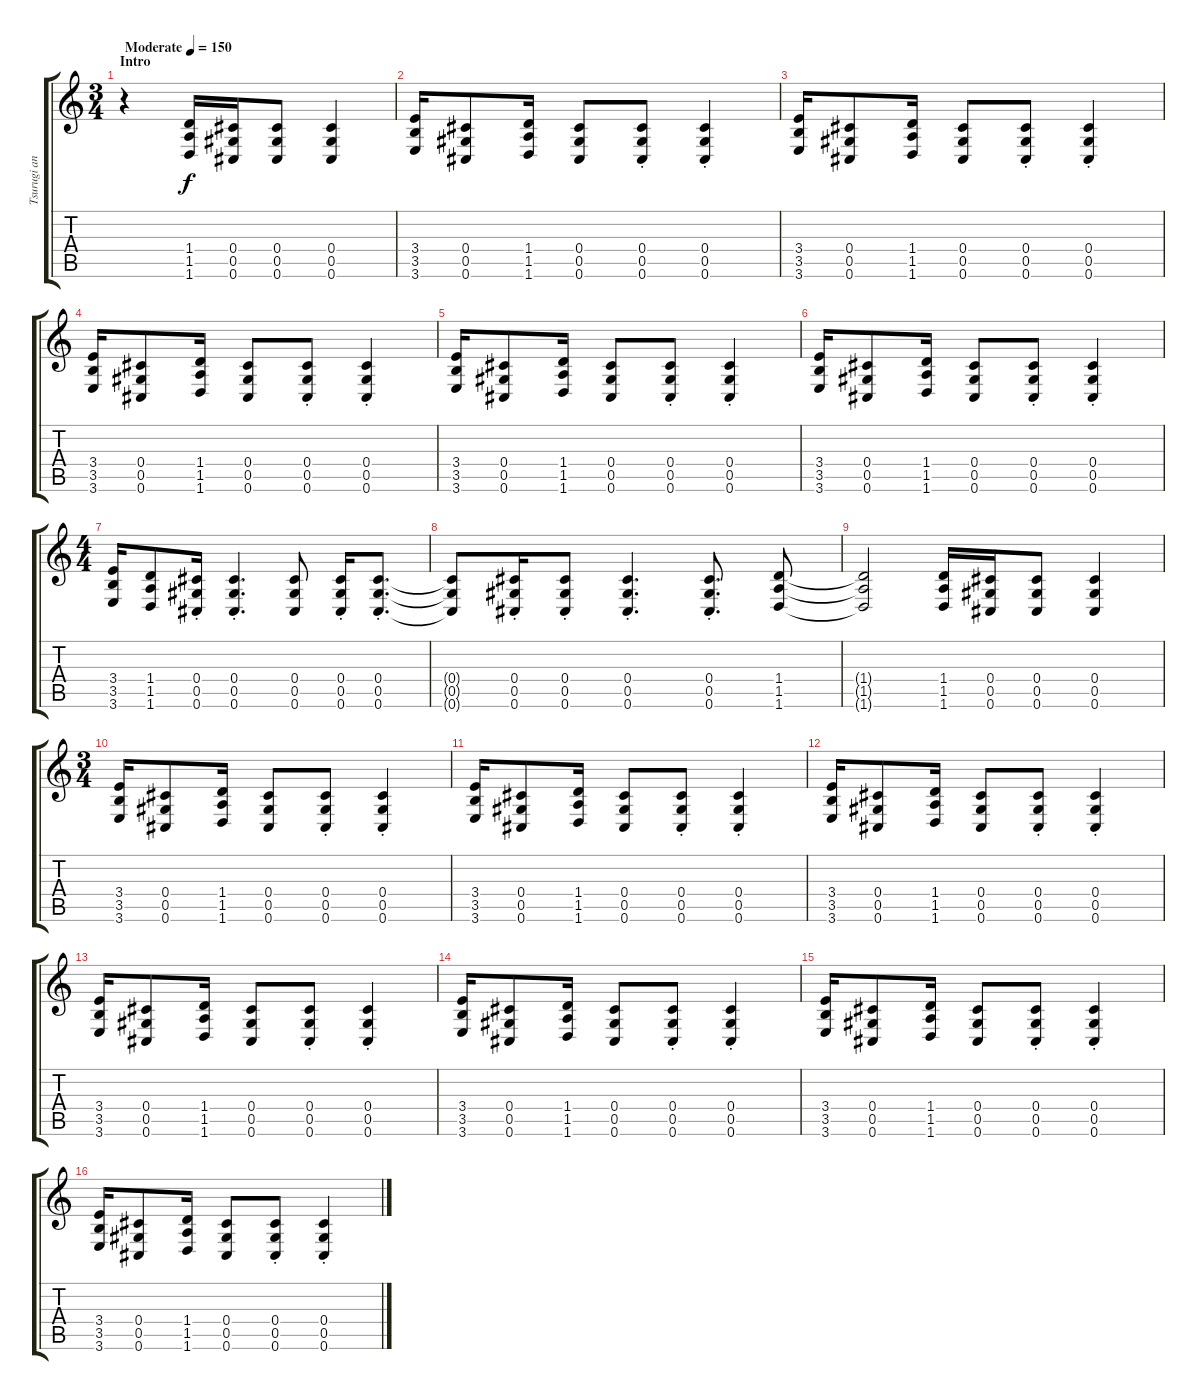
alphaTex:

\track ("Tsurugi and Mizuki Combined" "Tsurugi an") {instrument distortionguitar}
\staff {score tabs}
\tuning (Eb4 Bb3 Gb3 Db3 Ab2 Db2) {hide}
\ts (3 4)
\section ("" "Intro")
\tempo (150 "Moderate")
\clef g2
\ks c
r.4{dy f instrument distortionguitar} (1.4 1.5 1.6).16 (0.4 0.5 0.6).16 (0.4 0.5 0.6).8 (0.4 0.5 0.6).4 |
(3.4 3.5 3.6).16 (0.4 0.5 0.6).8 (1.4 1.5 1.6).16 (0.4 0.5 0.6).8 (0.4 0.5 0.6{st}).8 (0.4{st} 0.5 0.6).4 |
(3.4 3.5 3.6).16 (0.4 0.5 0.6).8 (1.4 1.5 1.6).16 (0.4 0.5 0.6).8 (0.4 0.5 0.6{st}).8 (0.4{st} 0.5 0.6).4 |
(3.4 3.5 3.6).16 (0.4 0.5 0.6).8 (1.4 1.5 1.6).16 (0.4 0.5 0.6).8 (0.4 0.5 0.6{st}).8 (0.4{st} 0.5 0.6).4 |
(3.4 3.5 3.6).16 (0.4 0.5 0.6).8 (1.4 1.5 1.6).16 (0.4 0.5 0.6).8 (0.4 0.5 0.6{st}).8 (0.4{st} 0.5 0.6).4 |
(3.4 3.5 3.6).16 (0.4 0.5 0.6).8 (1.4 1.5 1.6).16 (0.4 0.5 0.6).8 (0.4 0.5 0.6{st}).8 (0.4{st} 0.5 0.6).4 |
\ts (4 4)
(3.4 3.5 3.6).16 (1.4 1.5 1.6).8 (0.4 0.5{st} 0.6).16 (0.4 0.5{st} 0.6).4{d} (0.4 0.5 0.6).8 (0.4{st} 0.5 0.6).16 (0.4{st} 0.5 0.6).8{d} |
(0.4{t} 0.5{t} 0.6{t}).8 (0.4{st} 0.5 0.6).16 (0.4{st} 0.5 0.6).8 (0.4 0.5 0.6{st}).4{d} (0.4 0.5 0.6{st}).8{d} (1.4 1.5 1.6).8 |
(1.4{t} 1.5{t} 1.6{t}).2 (1.4 1.5 1.6).16 (0.4 0.5 0.6).16 (0.4 0.5 0.6).8 (0.4 0.5 0.6).4 |
\ts (3 4)
(3.4 3.5 3.6).16 (0.4 0.5 0.6).8 (1.4 1.5 1.6).16 (0.4 0.5 0.6).8 (0.4 0.5 0.6{st}).8 (0.4{st} 0.5 0.6).4 |
(3.4 3.5 3.6).16 (0.4 0.5 0.6).8 (1.4 1.5 1.6).16 (0.4 0.5 0.6).8 (0.4 0.5 0.6{st}).8 (0.4{st} 0.5 0.6).4 |
(3.4 3.5 3.6).16 (0.4 0.5 0.6).8 (1.4 1.5 1.6).16 (0.4 0.5 0.6).8 (0.4 0.5 0.6{st}).8 (0.4{st} 0.5 0.6).4 |
(3.4 3.5 3.6).16 (0.4 0.5 0.6).8 (1.4 1.5 1.6).16 (0.4 0.5 0.6).8 (0.4 0.5 0.6{st}).8 (0.4{st} 0.5 0.6).4 |
(3.4 3.5 3.6).16 (0.4 0.5 0.6).8 (1.4 1.5 1.6).16 (0.4 0.5 0.6).8 (0.4 0.5 0.6{st}).8 (0.4{st} 0.5 0.6).4 |
(3.4 3.5 3.6).16 (0.4 0.5 0.6).8 (1.4 1.5 1.6).16 (0.4 0.5 0.6).8 (0.4 0.5 0.6{st}).8 (0.4{st} 0.5 0.6).4 |
(3.4 3.5 3.6).16 (0.4 0.5 0.6).8 (1.4 1.5 1.6).16 (0.4 0.5 0.6).8 (0.4 0.5 0.6{st}).8 (0.4{st} 0.5 0.6).4
